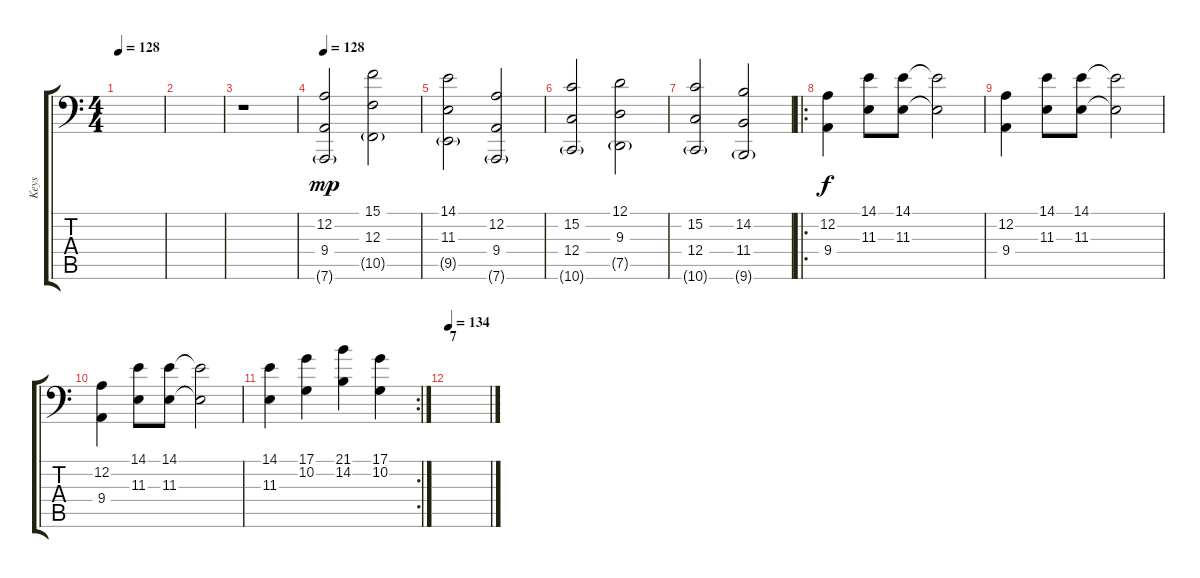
\track ("Keys" "Keys") {instrument synthstrings1}
\staff {score tabs}
\tuning (D3 A2 F2 C2 G1 D1) {hide}
\ts (4 4)
\tempo 128
\clef f4
\ks c
|
|
r.1 |
\tempo 128
(12.2 9.4 7.6{g}).2{dy mp} (15.1 12.3 10.5{g}).2 |
(14.1 11.3 9.5{g}).2 (12.2 9.4 7.6{g}).2 |
(15.2 12.4 10.6{g}).2 (12.1 9.3 7.5{g}).2 |
(15.2 12.4 10.6{g}).2 (14.2 11.4 9.6{g}).2 |
\ro
(12.2 9.4).4{dy f} (14.1 11.3).8 (14.1 11.3).8 (14.1{t} 11.3{t}).2 |
(12.2 9.4).4 (14.1 11.3).8 (14.1 11.3).8 (14.1{t} 11.3{t}).2 |
(12.2 9.4).4 (14.1 11.3).8 (14.1 11.3).8 (14.1{t} 11.3{t}).2 |
\rc 2
(14.1 11.3).4 (17.1 10.2).4 (21.1 14.2).4 (17.1 10.2).4 |
\section ("" "7")
\tempo 134
